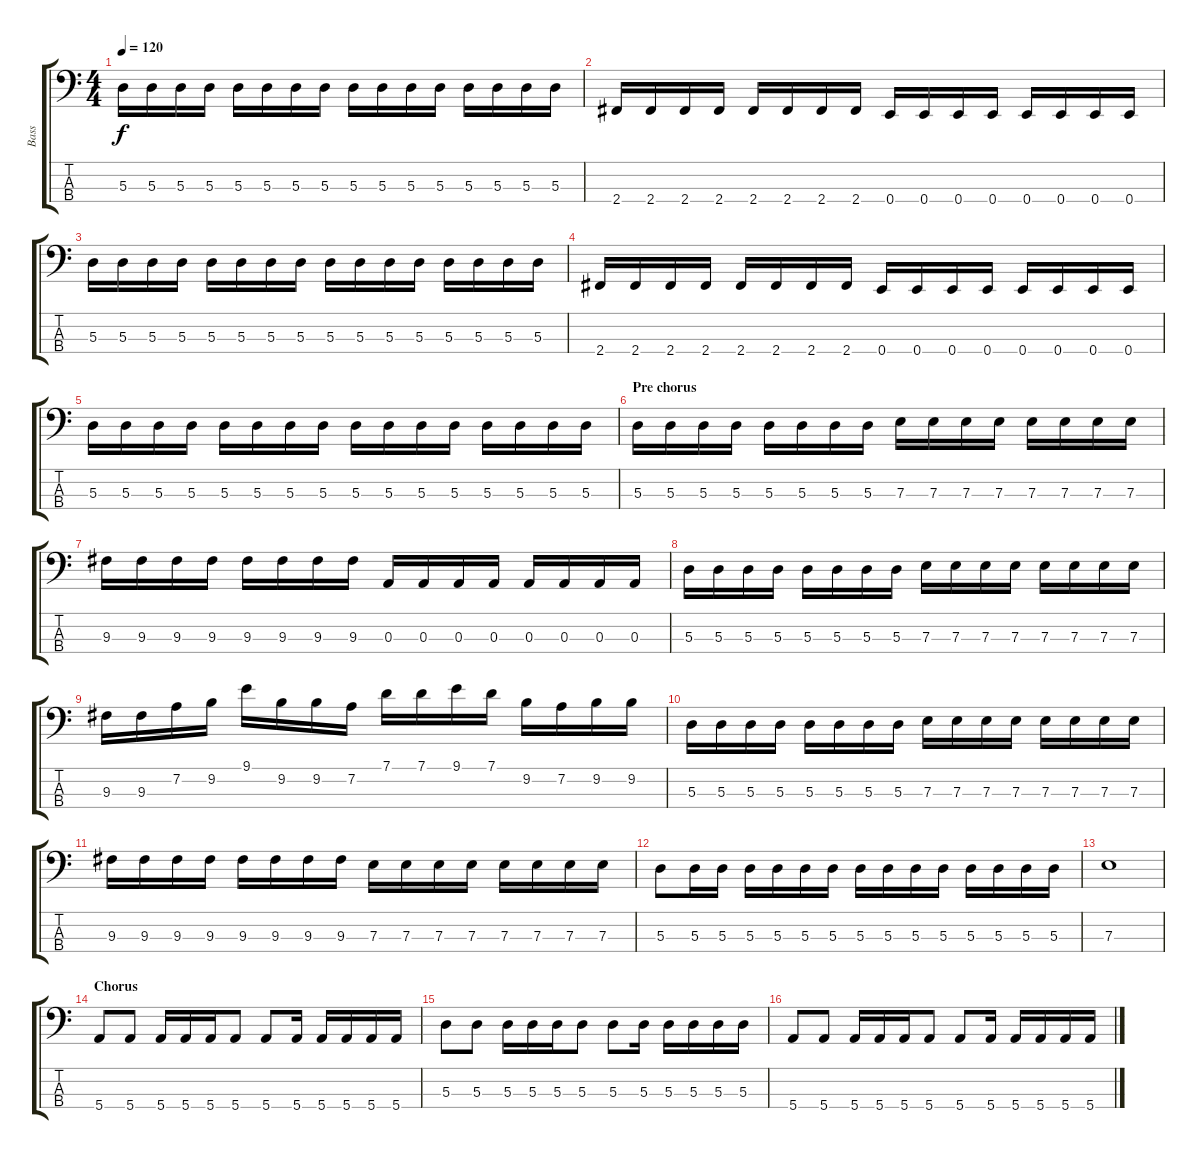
\track ("Bass" "Bass") {instrument electricbasspick}
\staff {score tabs}
\tuning (G2 D2 A1 E1) {hide}
\ts (4 4)
\tempo 120
\clef f4
\ks c
5.3.16{dy f} 5.3.16 5.3.16 5.3.16 5.3.16 5.3.16 5.3.16 5.3.16 5.3.16 5.3.16 5.3.16 5.3.16 5.3.16 5.3.16 5.3.16 5.3.16 |
2.4.16 2.4.16 2.4.16 2.4.16 2.4.16 2.4.16 2.4.16 2.4.16 0.4.16 0.4.16 0.4.16 0.4.16 0.4.16 0.4.16 0.4.16 0.4.16 |
5.3.16 5.3.16 5.3.16 5.3.16 5.3.16 5.3.16 5.3.16 5.3.16 5.3.16 5.3.16 5.3.16 5.3.16 5.3.16 5.3.16 5.3.16 5.3.16 |
2.4.16 2.4.16 2.4.16 2.4.16 2.4.16 2.4.16 2.4.16 2.4.16 0.4.16 0.4.16 0.4.16 0.4.16 0.4.16 0.4.16 0.4.16 0.4.16 |
5.3.16 5.3.16 5.3.16 5.3.16 5.3.16 5.3.16 5.3.16 5.3.16 5.3.16 5.3.16 5.3.16 5.3.16 5.3.16 5.3.16 5.3.16 5.3.16 |
\section ("" "Pre chorus")
5.3.16 5.3.16 5.3.16 5.3.16 5.3.16 5.3.16 5.3.16 5.3.16 7.3.16 7.3.16 7.3.16 7.3.16 7.3.16 7.3.16 7.3.16 7.3.16 |
9.3.16 9.3.16 9.3.16 9.3.16 9.3.16 9.3.16 9.3.16 9.3.16 0.3.16 0.3.16 0.3.16 0.3.16 0.3.16 0.3.16 0.3.16 0.3.16 |
5.3.16 5.3.16 5.3.16 5.3.16 5.3.16 5.3.16 5.3.16 5.3.16 7.3.16 7.3.16 7.3.16 7.3.16 7.3.16 7.3.16 7.3.16 7.3.16 |
9.3.16 9.3.16 7.2.16 9.2.16 9.1.16 9.2.16 9.2.16 7.2.16 7.1.16 7.1.16 9.1.16 7.1.16 9.2.16 7.2.16 9.2.16 9.2.16 |
5.3.16 5.3.16 5.3.16 5.3.16 5.3.16 5.3.16 5.3.16 5.3.16 7.3.16 7.3.16 7.3.16 7.3.16 7.3.16 7.3.16 7.3.16 7.3.16 |
9.3.16 9.3.16 9.3.16 9.3.16 9.3.16 9.3.16 9.3.16 9.3.16 7.3.16 7.3.16 7.3.16 7.3.16 7.3.16 7.3.16 7.3.16 7.3.16 |
5.3.8 5.3.16 5.3.16 5.3.16 5.3.16 5.3.16 5.3.16 5.3.16 5.3.16 5.3.16 5.3.16 5.3.16 5.3.16 5.3.16 5.3.16 |
7.3.1 |
\section ("" "Chorus")
5.4.8 5.4.8 5.4.16 5.4.16 5.4.16 5.4.8 5.4.8 5.4.16 5.4.16 5.4.16 5.4.16 5.4.16 |
5.3.8 5.3.8 5.3.16 5.3.16 5.3.16 5.3.8 5.3.8 5.3.16 5.3.16 5.3.16 5.3.16 5.3.16 |
5.4.8 5.4.8 5.4.16 5.4.16 5.4.16 5.4.8 5.4.8 5.4.16 5.4.16 5.4.16 5.4.16 5.4.16
